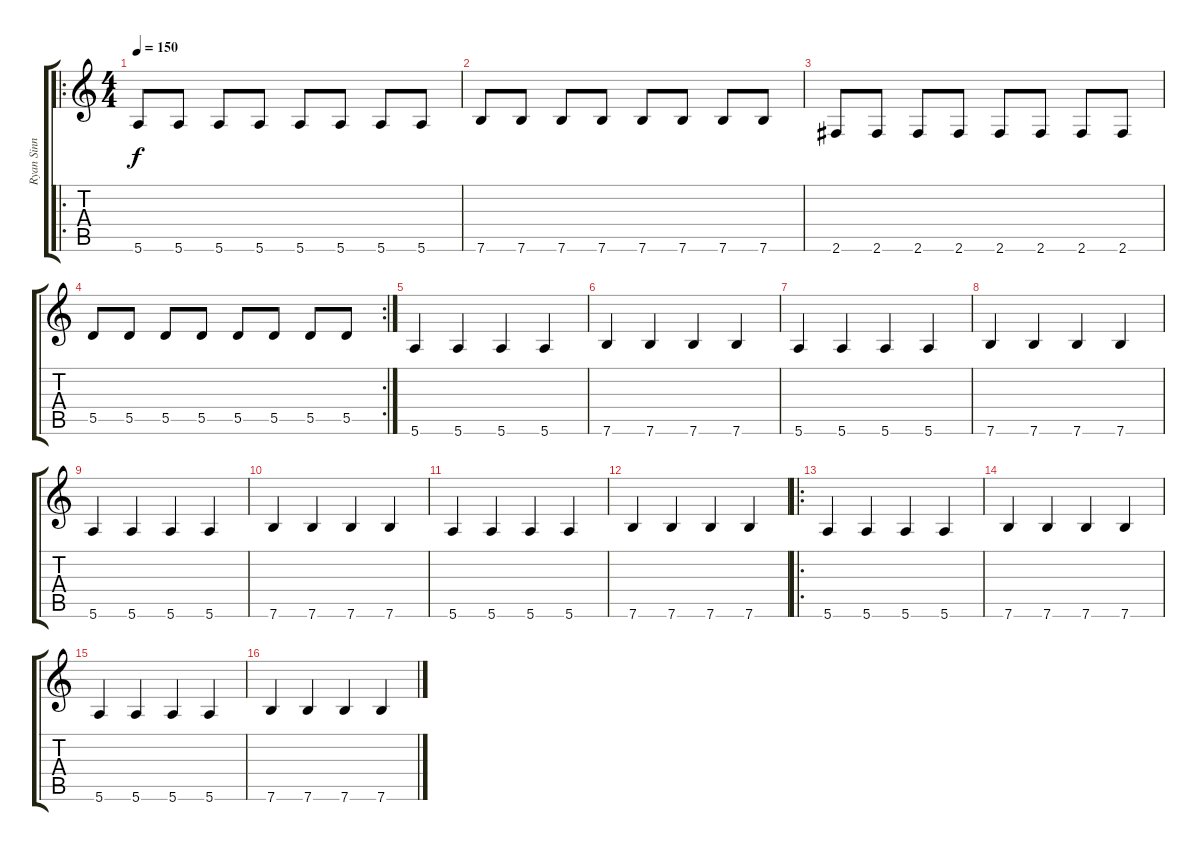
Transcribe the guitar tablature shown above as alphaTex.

\track ("Ryan Sinn" "Ryan Sinn") {instrument electricbasspick}
\staff {score tabs}
\tuning (E4 B3 G3 D3 A2 E2) {hide}
\ro
\ts (4 4)
\tempo 150
\clef g2
\ks c
5.6.8{dy f} 5.6.8 5.6.8 5.6.8 5.6.8 5.6.8 5.6.8 5.6.8 |
7.6.8 7.6.8 7.6.8 7.6.8 7.6.8 7.6.8 7.6.8 7.6.8 |
2.6.8 2.6.8 2.6.8 2.6.8 2.6.8 2.6.8 2.6.8 2.6.8 |
\rc 2
5.5.8 5.5.8 5.5.8 5.5.8 5.5.8 5.5.8 5.5.8 5.5.8 |
5.6.4 5.6.4 5.6.4 5.6.4 |
7.6.4 7.6.4 7.6.4 7.6.4 |
5.6.4 5.6.4 5.6.4 5.6.4 |
7.6.4 7.6.4 7.6.4 7.6.4 |
5.6.4 5.6.4 5.6.4 5.6.4 |
7.6.4 7.6.4 7.6.4 7.6.4 |
5.6.4 5.6.4 5.6.4 5.6.4 |
7.6.4 7.6.4 7.6.4 7.6.4 |
\ro
5.6.4 5.6.4 5.6.4 5.6.4 |
7.6.4 7.6.4 7.6.4 7.6.4 |
5.6.4 5.6.4 5.6.4 5.6.4 |
7.6.4 7.6.4 7.6.4 7.6.4
